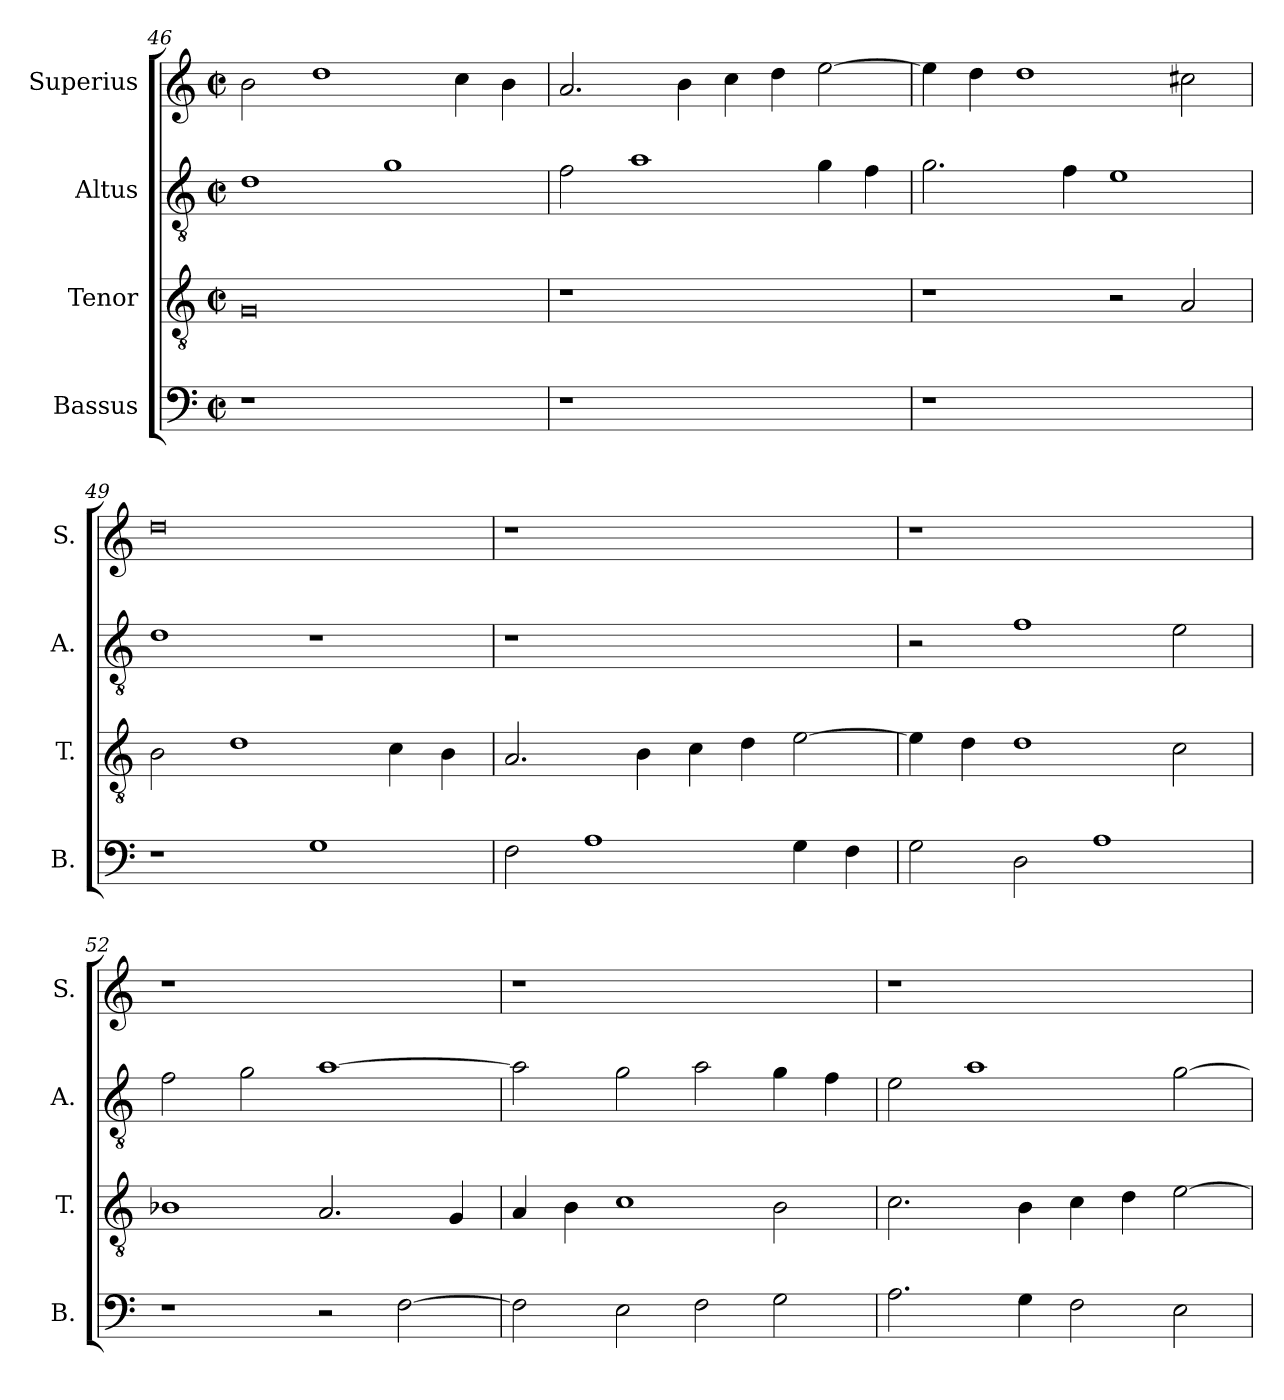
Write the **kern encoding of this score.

**kern	**kern	**kern	**kern
*part4	*part3	*part2	*part1
*staff4	*staff3	*staff2	*staff1
*I"Bassus	*I"Tenor	*I"Altus	*I"Superius
*I'B.	*I'T.	*I'A.	*I'S.
*clefF4	*clefGv2	*clefGv2	*clefG2
*	*ITrd7c12	*ITrd7c12	*
*k[]	*k[]	*k[]	*k[]
*C:	*C:	*C:	*C:
*M2/2	*M2/2	*M2/2	*M2/2
*met(c|)	*met(c|)	*met(c|)	*met(c|)
=46	=46	=46	=46
!LO:N:vis=1	!	!	!
1r	0GGi	1Di	2bi\
.	.	.	1ddi
1ryy	.	1Gi	.
.	.	.	4cci\
.	.	.	4bi\
!!LO:PB:g=z
=47	=47	=47	=47
!LO:N:vis=1	!LO:N:vis=1	!	!
1r	1r	2Fi\	2.ai/
.	.	1Ai	.
.	.	.	4bi\
1ryy	1ryy	.	4cci\
.	.	.	4ddi\
.	.	4Gi\	[>2eei\
.	.	4Fi\	.
=48	=48	=48	=48
!LO:N:vis=1	!	!	!
1r	1r	2.Gi\	4eei\]
.	.	.	4ddi\
.	.	.	1ddi
.	.	4Fi\	.
1ryy	2r	1Ei	.
.	2AAi/	.	2cc#Xi\
=49	=49	=49	=49
1r	2BBi\	1Di	0ddi
.	1Di	.	.
1Gi	.	1r	.
.	4Ci\	.	.
.	4BBi\	.	.
=50	=50	=50	=50
!	!	!LO:N:vis=1	!LO:N:vis=1
2Fi\	2.AAi/	1r	1r
1Ai	.	.	.
.	4BBi\	.	.
.	4Ci\	1ryy	1ryy
.	4Di\	.	.
4Gi\	[>2Ei\	.	.
4Fi\	.	.	.
=51	=51	=51	=51
!	!	!	!LO:N:vis=1
2Gi\	4Ei\]	2r	1r
.	4Di\	.	.
2Di\	1Di	1Fi	.
1Ai	.	.	1ryy
.	2Ci\	2Ei\	.
!!LO:LB:g=z
=52	=52	=52	=52
!	!	!	!LO:N:vis=1
1r	1BB-Xi	2Fi\	1r
.	.	2Gi\	.
2r	2.AAi/	[>1Ai	1ryy
[>2Fi\	.	.	.
.	4GGi/	.	.
=53	=53	=53	=53
!	!	!	!LO:N:vis=1
2Fi\]	4AAi/	2Ai\]	1r
.	4BBi\	.	.
2Ei\	1Ci	2Gi\	.
2Fi\	.	2Ai\	1ryy
2Gi\	2BBi\	4Gi\	.
.	.	4Fi\	.
=54	=54	=54	=54
!	!	!	!LO:N:vis=1
2.Ai\	2.Ci\	2Ei\	1r
.	.	1Ai	.
4Gi\	4BBi\	.	.
2Fi\	4Ci\	.	1ryy
.	4Di\	.	.
2Ei\	[>2Ei\	[>2Gi\	.
=	=	=	=
*-	*-	*-	*-
